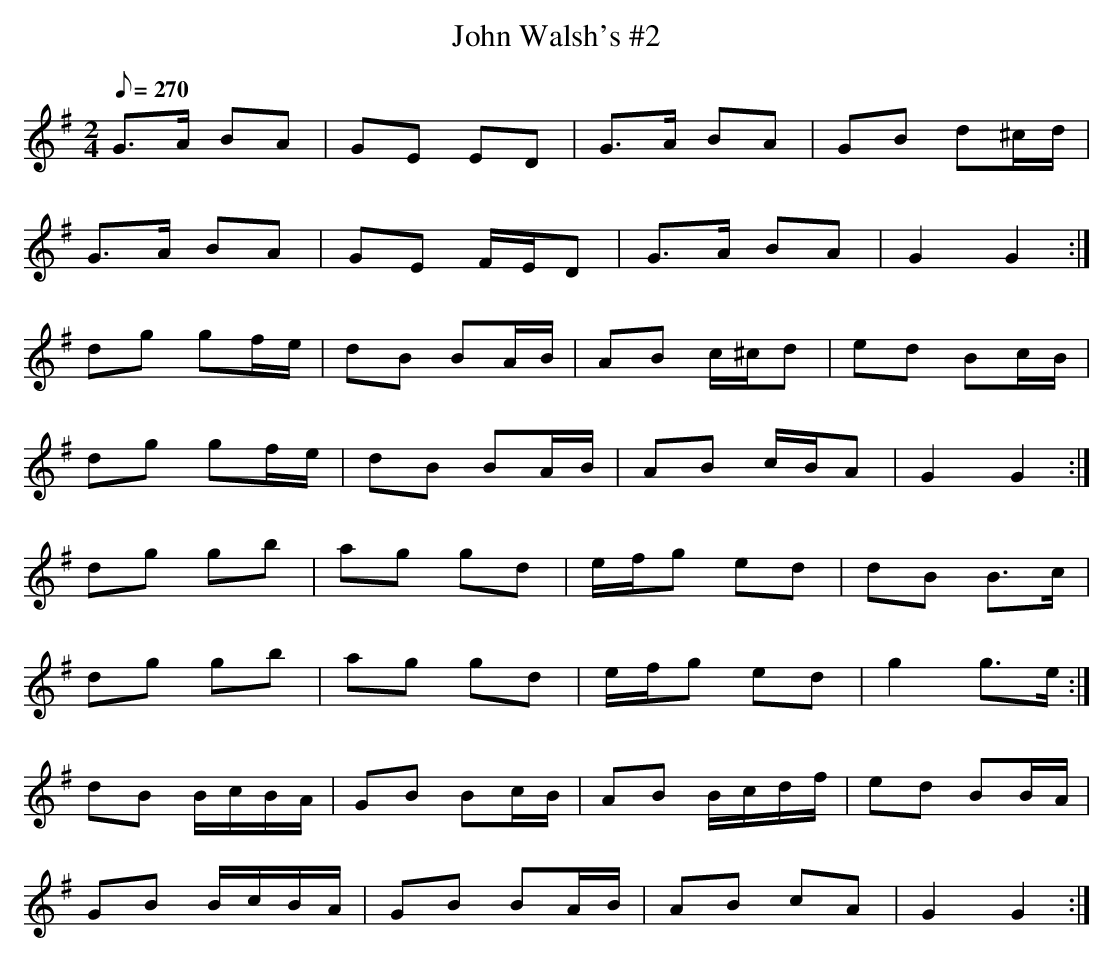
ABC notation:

X:1
T: John Walsh's #2
L: 1/8
M: 2/4
Q: 270
K: G
G>A BA|GE ED|G>A BA|GB d^c/d/|
G>A BA|GE F/E/D|G>A BA|G2 G2 :|
dg gf/e/|dB BA/B/|AB c/^c/d|ed Bc/B/|
dg gf/e/|dB BA/B/|AB c/B/A|G2 G2 :|
dg gb|ag gd|e/f/g ed|dB B>c|
dg gb|ag gd|e/f/g ed|g2 g>e :|
dB B/c/B/A/|GB Bc/B/|AB B/c/d/f/|ed BB/A/|
GB B/c/B/A/|GB BA/B/|AB cA|G2 G2 :|
